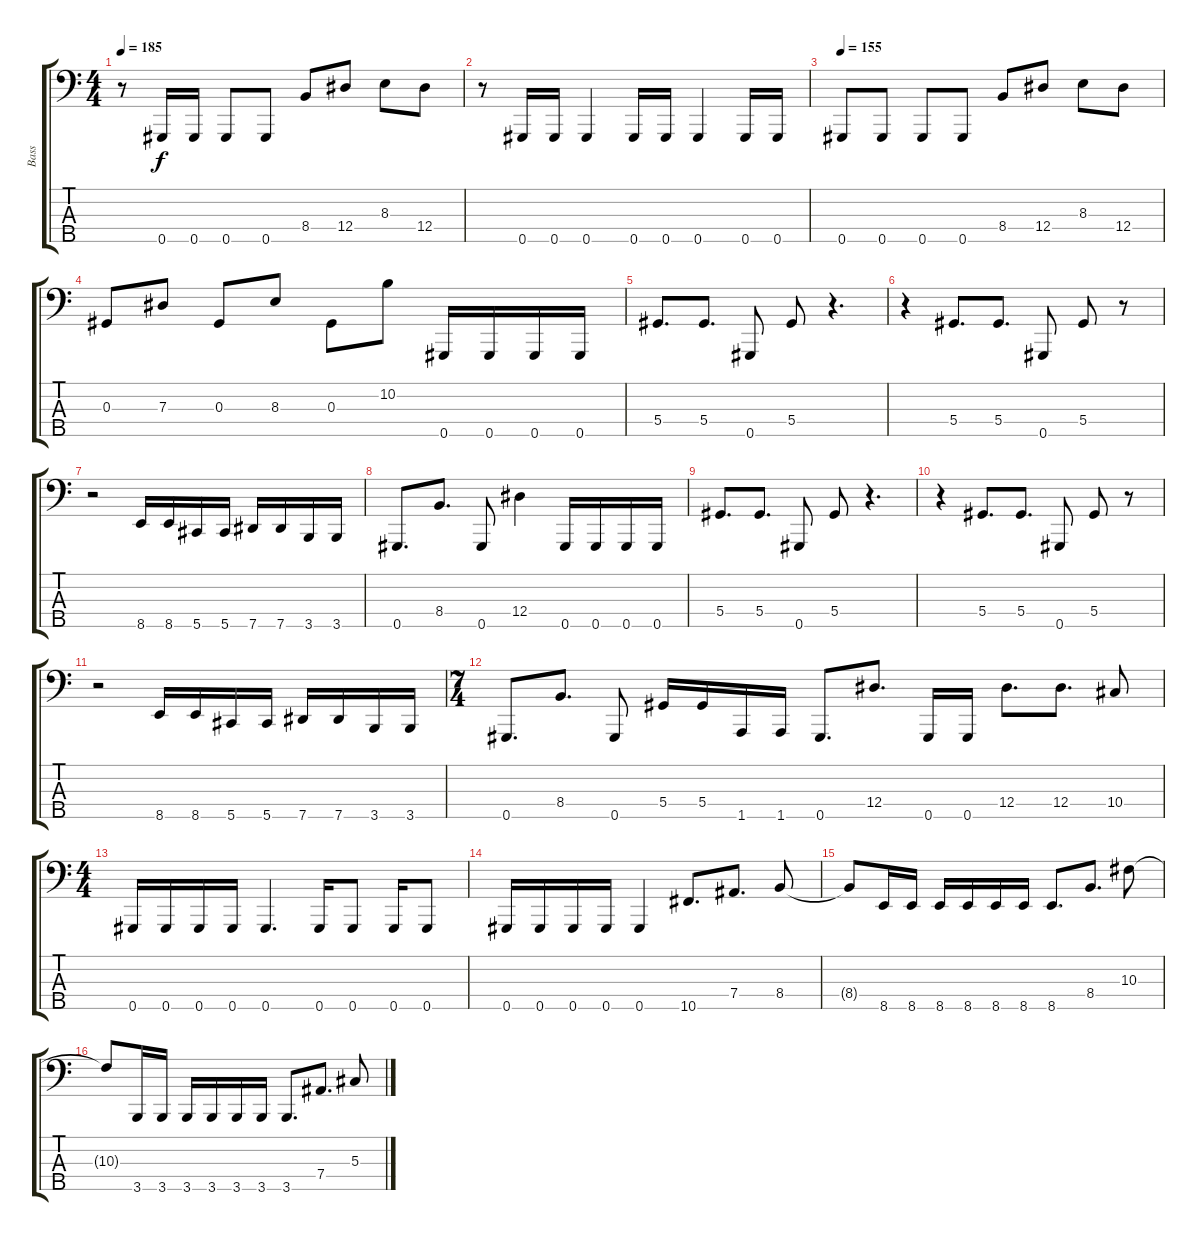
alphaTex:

\track ("Bass" "Bass") {instrument electricbasspick}
\staff {score tabs}
\tuning (F2 Db2 Ab1 Eb1 Ab0) {hide}
\ts (4 4)
\tempo 185
\clef f4
\ks c
r.8{dy f} 0.5.16 0.5.16 0.5.8 0.5.8 8.4.8 12.4.8 8.3.8 12.4.8 |
r.8 0.5.16 0.5.16 0.5.4 0.5.16 0.5.16 0.5.4 0.5.16 0.5.16 |
\tempo 155
0.5.8 0.5.8 0.5.8 0.5.8 8.4.8 12.4.8 8.3.8 12.4.8 |
0.3.8 7.3.8 0.3.8 8.3.8 0.3.8 10.2.8 0.5.16 0.5.16 0.5.16 0.5.16 |
5.4.8{d} 5.4.8{d} 0.5.8 5.4.8 r.4{d} |
r.4 5.4.8{d} 5.4.8{d} 0.5.8 5.4.8 r.8 |
r.2 8.5.16 8.5.16 5.5.16 5.5.16 7.5.16 7.5.16 3.5.16 3.5.16 |
0.5.8{d} 8.4.8{d} 0.5.8 12.4.4 0.5.16 0.5.16 0.5.16 0.5.16 |
5.4.8{d} 5.4.8{d} 0.5.8 5.4.8 r.4{d} |
r.4 5.4.8{d} 5.4.8{d} 0.5.8 5.4.8 r.8 |
r.2 8.5.16 8.5.16 5.5.16 5.5.16 7.5.16 7.5.16 3.5.16 3.5.16 |
\ts (7 4)
0.5.8{d} 8.4.8{d} 0.5.8 5.4.16 5.4.16 1.5.16 1.5.16 0.5.8{d} 12.4.8{d} 0.5.16 0.5.16 12.4.8{d} 12.4.8{d} 10.4.8 |
\ts (4 4)
0.5.16 0.5.16 0.5.16 0.5.16 0.5.4{d} 0.5.16 0.5.8 0.5.16 0.5.8 |
0.5.16 0.5.16 0.5.16 0.5.16 0.5.4 10.5.8{d} 7.4.8{d} 8.4.8 |
8.4{t}.8 8.5.16 8.5.16 8.5.16 8.5.16 8.5.16 8.5.16 8.5.8{d} 8.4.8{d} 10.3.8 |
10.3{t}.8 3.5.16 3.5.16 3.5.16 3.5.16 3.5.16 3.5.16 3.5.8{d} 7.4.8{d} 5.3.8
